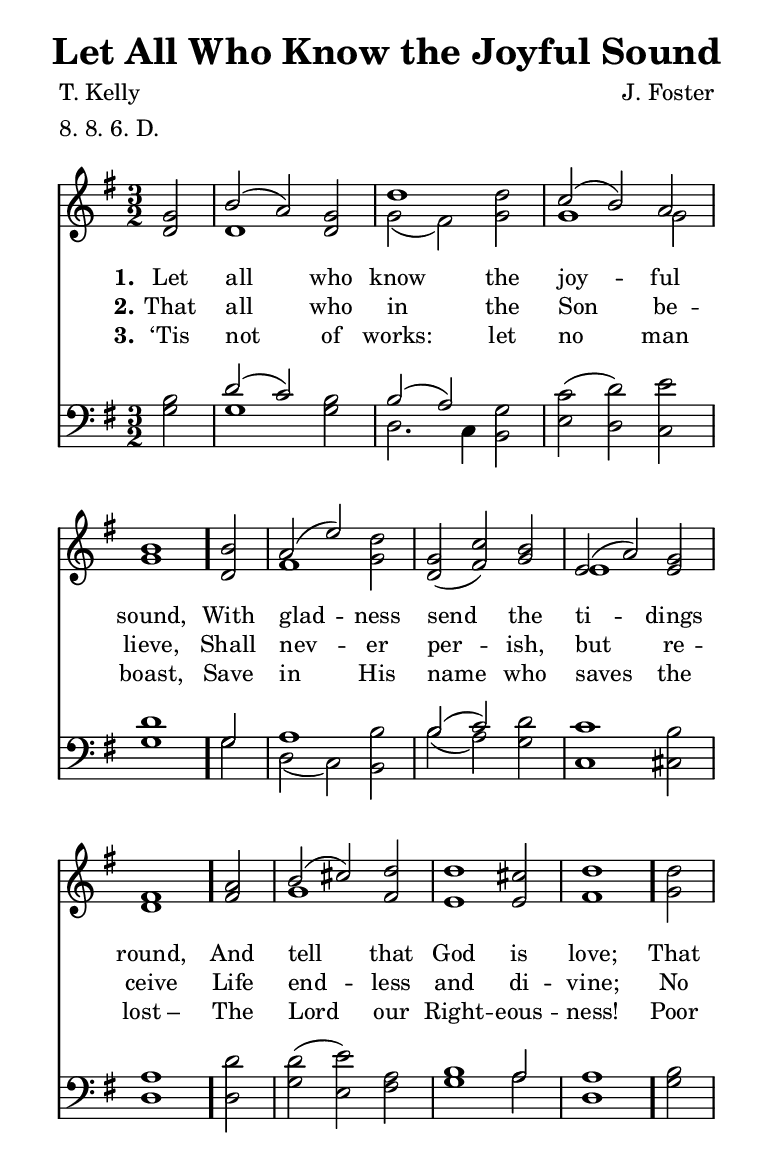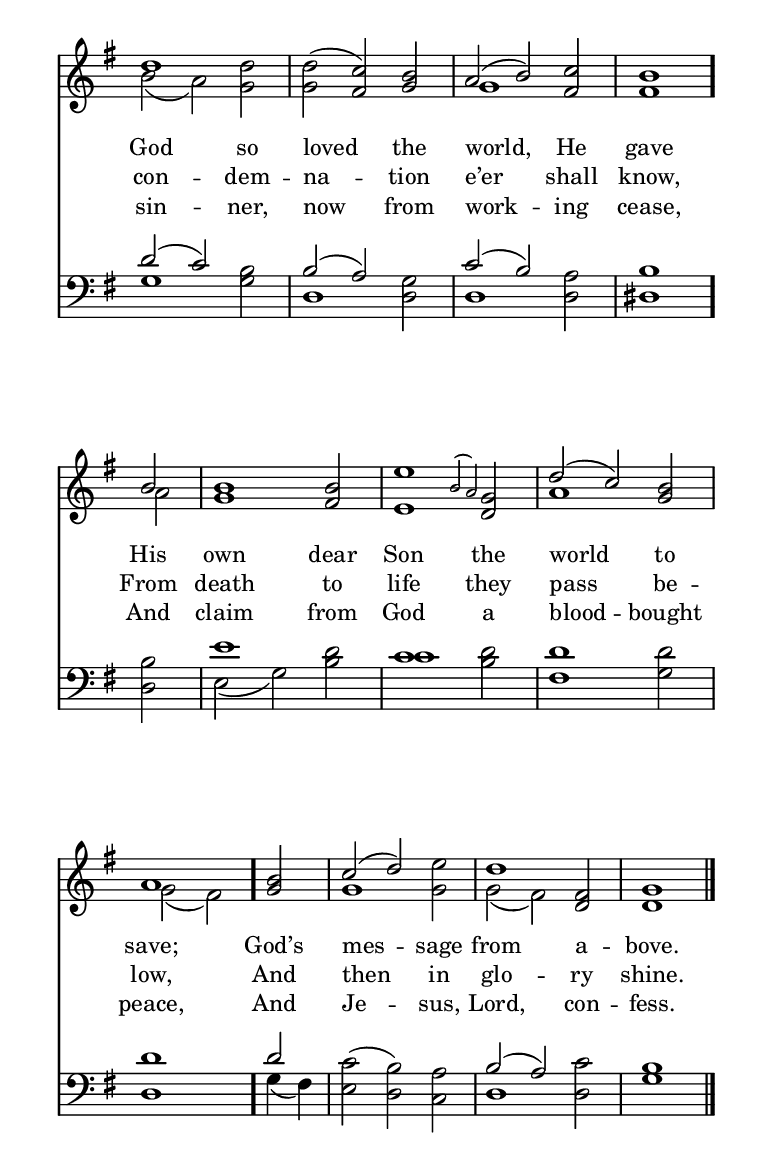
\include "common/global.ily"
\paper {
  \include "common/paper.ily"
  systems-per-page = ##f
  system-count = #(cond (is-eogsized 3) (#t #f))
  score-markup-spacing.padding = 3
  score-markup-spacing.basic-distance = 3
}

\header{
  %gospel
  hymnnumber = "100"
  title = "Let All Who Know the Joyful Sound"
  tunename = "Pembroke"
  meter = "8. 8. 6. D."
  poet = "T. Kelly"
  composer = "J. Foster"
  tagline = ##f
}

% for fermata in MIDI
ta = { \tempo 2=100 }
tb = { \tempo 2=50 }

global = {
  \include "common/overrides.ily"
  \override Staff.TimeSignature.style = #'numbered
  \time 3/2
  \override Score.MetronomeMark.transparent = ##t % hide all fermata changes too
  \ta
  \key g \major
  \partial 2
  \autoBeamOff
}

notesSoprano = {
\global
\relative c'' {

  g2 | b( a) g | d'1 d2 | c( b) a | b1
  b2 | a( e') d | g,( c) b | e,( a) g | fis1 \eogbreak
  a2 | b( cis) d | d1 cis2 | d1
  d2 | d1 d2 | d( c) b | a( b) c | b1 \eogbreak
  b2 | b1 b2 | e1 \grace { b2( a2) } g2 | d'( c) b | a1
  b2 | c( d) e | d1 fis,2 | g1

  \bar "|."

}
}

notesAlto = {
\global
\relative e' {

  d2 | d1 d2 | g( fis) g | g1 g2 | g1
  d2 | fis1 g2 | d( fis) g | e1 e2 | d1
  fis2 | g1 fis2 | e1 e2 | fis1
  g2 | b( a) g | g( fis) g | g1 fis2 | fis1
  a2 | g1 fis2 | e1 d2 | a'1 g2 | g( fis)
  g2 | g1 g2 | g( fis) d | d1

}
}

notesTenor = {
\global
\relative a {

  b2 | d( c) b | b( a) g | c( d) e | d1
  g,2 | a1 b2 | b(c) d | c1 b2 | a1
  d2 | d( e) a, | b1 a2 | a1
  b2 | d( c) b | b( a) g | c( b) a | b1
  b2 | e1 d2 | c1 d2 | d1 d2 | d1
  d2 | c( b) a | b( a) c | b1

}
}

notesBass = {
\global
\relative f {

  g2 | g1 g2 | d2. c4 b2 | e( d) c | g'1
  g2 | d( c) b | b'( a) g | c,1 cis2 | d1
  d2 | g( e) fis | g1 a2 | d,1
  g2 | g1 g2 | d1 d2 | d1 d2 | dis1
  dis2 | e( g) b | c1 b2 | fis1 g2 | d1
  g4( fis4) | e2( d) c | d1 d2 | g1

}
}

wordsA = \lyricmode {
\set stanza = "1."

Let all who know the joy -- ful sound, \bar "."
With glad -- ness send the ti -- dings round, \bar "."
And tell that God is love; \bar "."
That God so loved the world, He gave \bar "."
His own dear Son the world to save; \bar "."
God’s mes -- sage from a -- bove. \bar "."

}

wordsB = \lyricmode {
\set stanza = "2."

That all who in the Son be -- lieve,
Shall nev -- er per -- ish, but re -- ceive
Life end -- less and di -- vine;
No con -- dem -- na -- tion e’er shall know,
From death to life they pass be -- low,
And then in glo -- ry shine.

}

wordsC = \lyricmode {
\set stanza = "3."

‘Tis not of works: let no man boast,
Save in His name who saves the lost_–
The Lord our Right -- eous -- ness!
Poor sin -- ner, now from work -- ing cease,
And claim from God a blood -- bought peace,
And Je -- sus, Lord, con -- fess.

}

wordsD = \markuplist {

\line { Let all who know our God rejoice, }
\line { Praise Him in songs with cheerful voice, }
\line { { \hspace #2 } And live to Him alone; }
\line { Let sinners too take up the strain, }
\line { Exalt the Lamb for sinners slain, }
\line { { \hspace #2 } The coming Saviour own. }

}

wordsE = \markuplist {

\line { The Spirit and the bride say, Come! }
\line { Let him that heareth, too, say, Come! }
\line { { \hspace #2 } Whoever thirsts may come; }
\line { Water of life is freely given }
\line { Till Christ the Lord descends from heaven; }
\line { { \hspace #2 } Lord Jesus, quickly come! }

}

\score {
  \context ChoirStaff <<
    \context Staff = upper <<
      \set Staff.autoBeaming = ##f
      \set ChoirStaff.systemStartDelimiter = #'SystemStartBar
      \set ChoirStaff.printPartCombineTexts = ##f
      \partcombine #'(2 . 11) \notesSoprano \notesAlto
      \context NullVoice = sopranos { \voiceOne << \notesSoprano >> }
      \context Lyrics = one   \lyricsto sopranos \wordsA
      \context Lyrics = two   \lyricsto sopranos \wordsB
      \context Lyrics = three \lyricsto sopranos \wordsC
    >>
    \context Staff = men <<
      \set Staff.autoBeaming = ##f
      \clef bass
      \set ChoirStaff.printPartCombineTexts = ##f
      \partcombine #'(2 . 11) \notesTenor \notesBass
    >>
  >>
  \layout {
    \include "common/layout.ily"
  }
  #(cond ((ly:get-option 'eog-midi-permitted) #{ \midi{
    \include "common/midi.ily"
  } #}))
}

\markup { \fill-line { \vcenter \column {
  \vspace #1
  \line{ \bold 4 \column { \wordsD } } \combine \null \vspace #0.4
  \line{ \bold 5 \column { \wordsE } }
  \vspace #1
} } }

\version "2.19.49"  % necessary for upgrading to future LilyPond versions.

% vi:set et ts=2 sw=2 ai nocindent syntax=lilypond:
